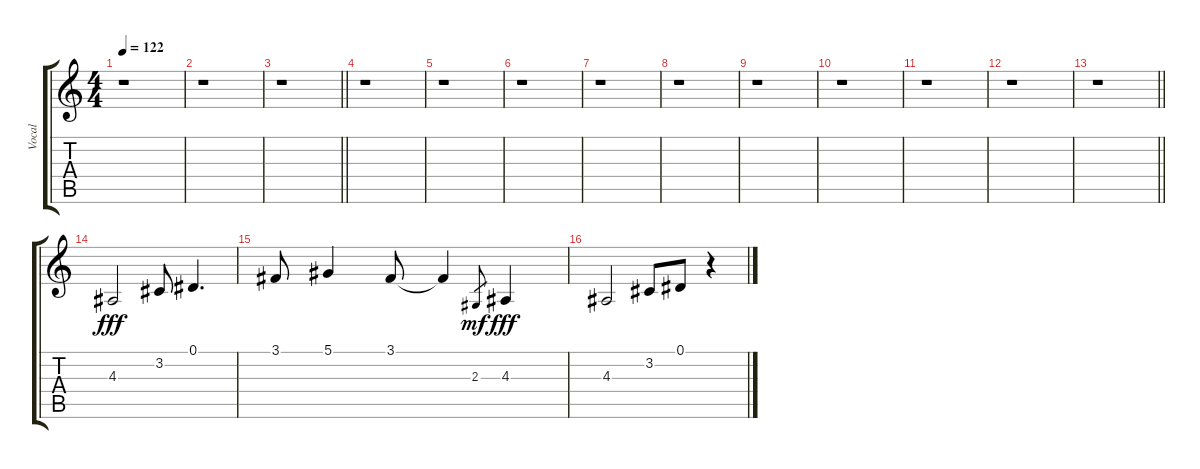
\track ("Vocal" "Vocal") {instrument recorder}
\staff {score tabs}
\tuning (Eb4 Bb3 Gb3 Db3 Ab2 Eb2) {hide}
\ts (4 4)
\tempo 122
\clef g2
\ks c
r.1{dy fff} |
r.1 |
\barLineRight lightlight
r.1 |
r.1 |
r.1 |
r.1 |
r.1 |
r.1 |
r.1 |
r.1 |
r.1 |
r.1 |
\barLineRight lightlight
r.1 |
4.3.2 3.2.8 0.1.4{d} |
3.1.8 5.1.4 3.1.8 3.1{t}.4 2.3.8{gr dy mf} 4.3.4{dy fff} |
4.3.2 3.2.8 0.1.8 r.4
